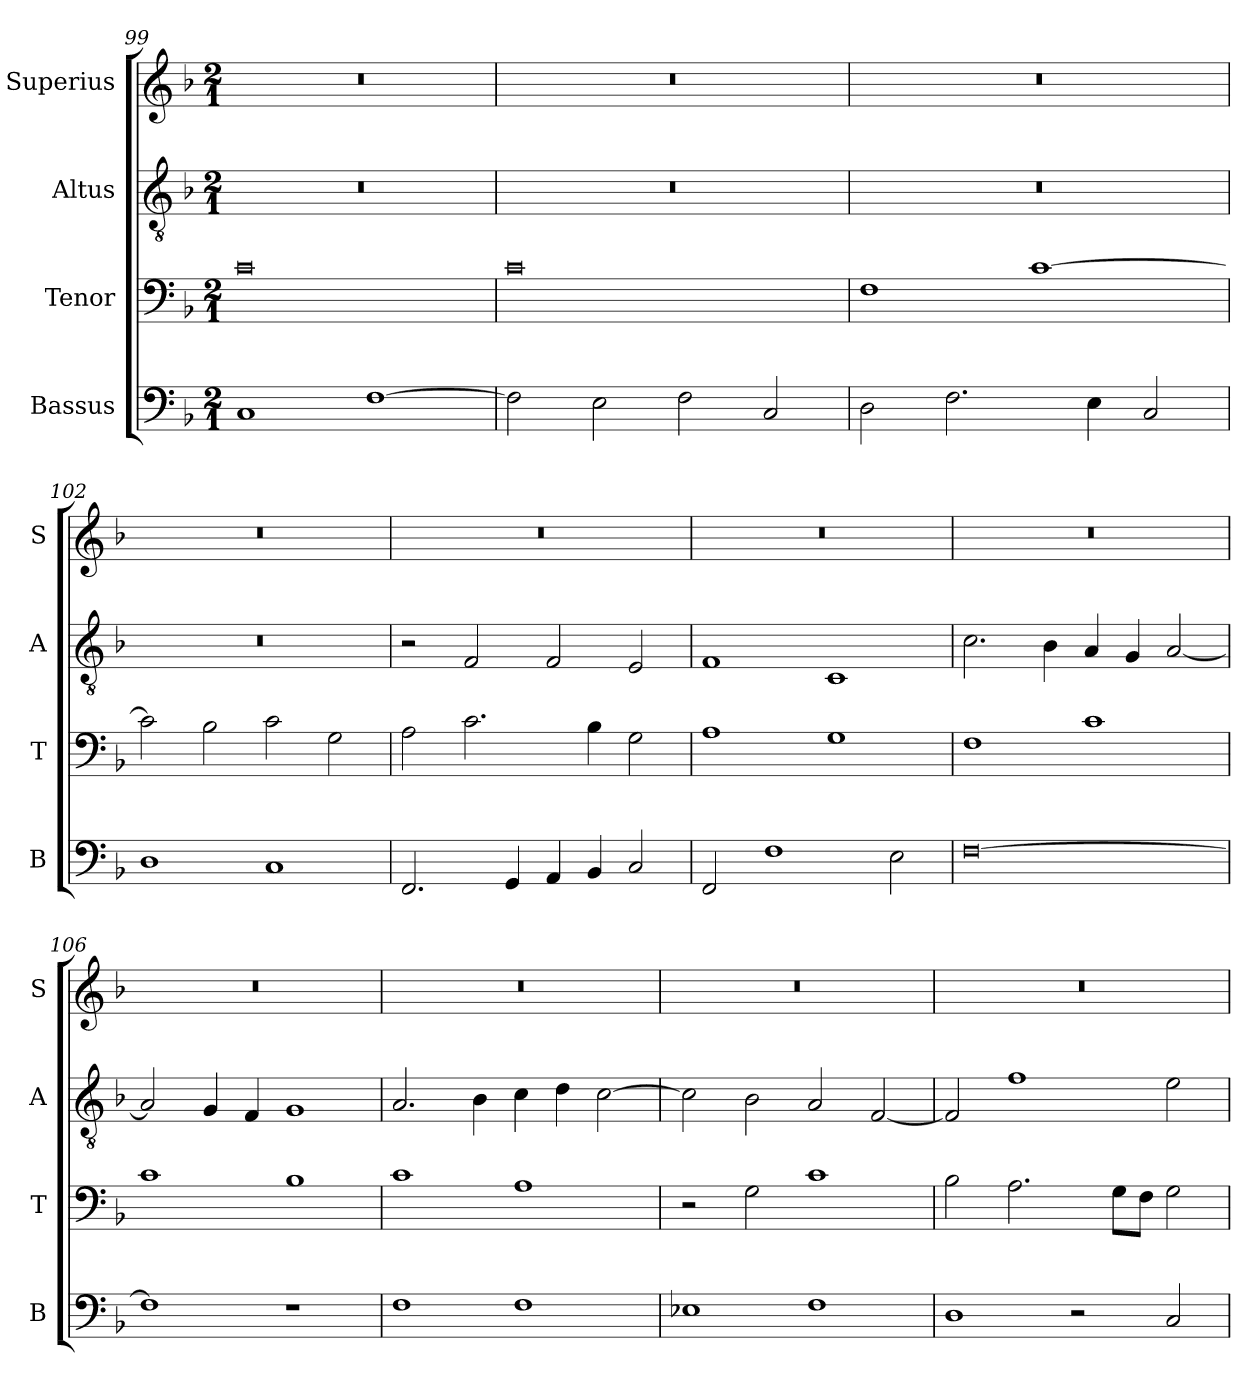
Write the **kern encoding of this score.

**kern	**kern	**kern	**kern
*part4	*part3	*part2	*part1
*staff4	*staff3	*staff2	*staff1
*I"Bassus	*I"Tenor	*I"Altus	*I"Superius
*I'B	*I'T	*I'A	*I'S
*clefF4	*clefF4	*clefGv2	*clefG2
*k[b-]	*k[b-]	*k[b-]	*k[b-]
*F:	*F:	*F:	*F:
*M2/1	*M2/1	*M2/1	*M2/1
=99	=99	=99	=99
1C	0c	0r	0r
[1F	.	.	.
=100	=100	=100	=100
2F]	0c	0r	0r
2E	.	.	.
2F	.	.	.
2C	.	.	.
=101	=101	=101	=101
2D	1F	0r	0r
2.F	.	.	.
.	[1c	.	.
4E	.	.	.
2C	.	.	.
=102	=102	=102	=102
1D	2c]	0r	0r
.	2B-	.	.
1C	2c	.	.
.	2G	.	.
=103	=103	=103	=103
2.FF	2A	2r	0r
.	2.c	2F	.
4GG	.	.	.
4AA	.	2F	.
4BB-	4B-	.	.
2C	2G	2E	.
=104	=104	=104	=104
2FF	1A	1F	0r
1F	.	.	.
.	1G	1C	.
2E	.	.	.
=105	=105	=105	=105
[0F	1F	2.c	0r
.	.	4B-	.
.	1c	4A	.
.	.	4G	.
.	.	[2A	.
=106	=106	=106	=106
1F]	1c	2A]	0r
.	.	4G	.
.	.	4F	.
1r	1B-	1G	.
=107	=107	=107	=107
1F	1c	2.A	0r
.	.	4B-	.
1F	1A	4c	.
.	.	4d	.
.	.	[2c	.
=108	=108	=108	=108
1E-X	2r	2c]	0r
.	2G	2B-	.
1F	1c	2A	.
.	.	[2F	.
=109	=109	=109	=109
1D	2B-	2F]	0r
.	2.A	1f	.
2r	.	.	.
.	8GL	.	.
.	8FJ	.	.
2C	2G	2e	.
=	=	=	=
*-	*-	*-	*-
